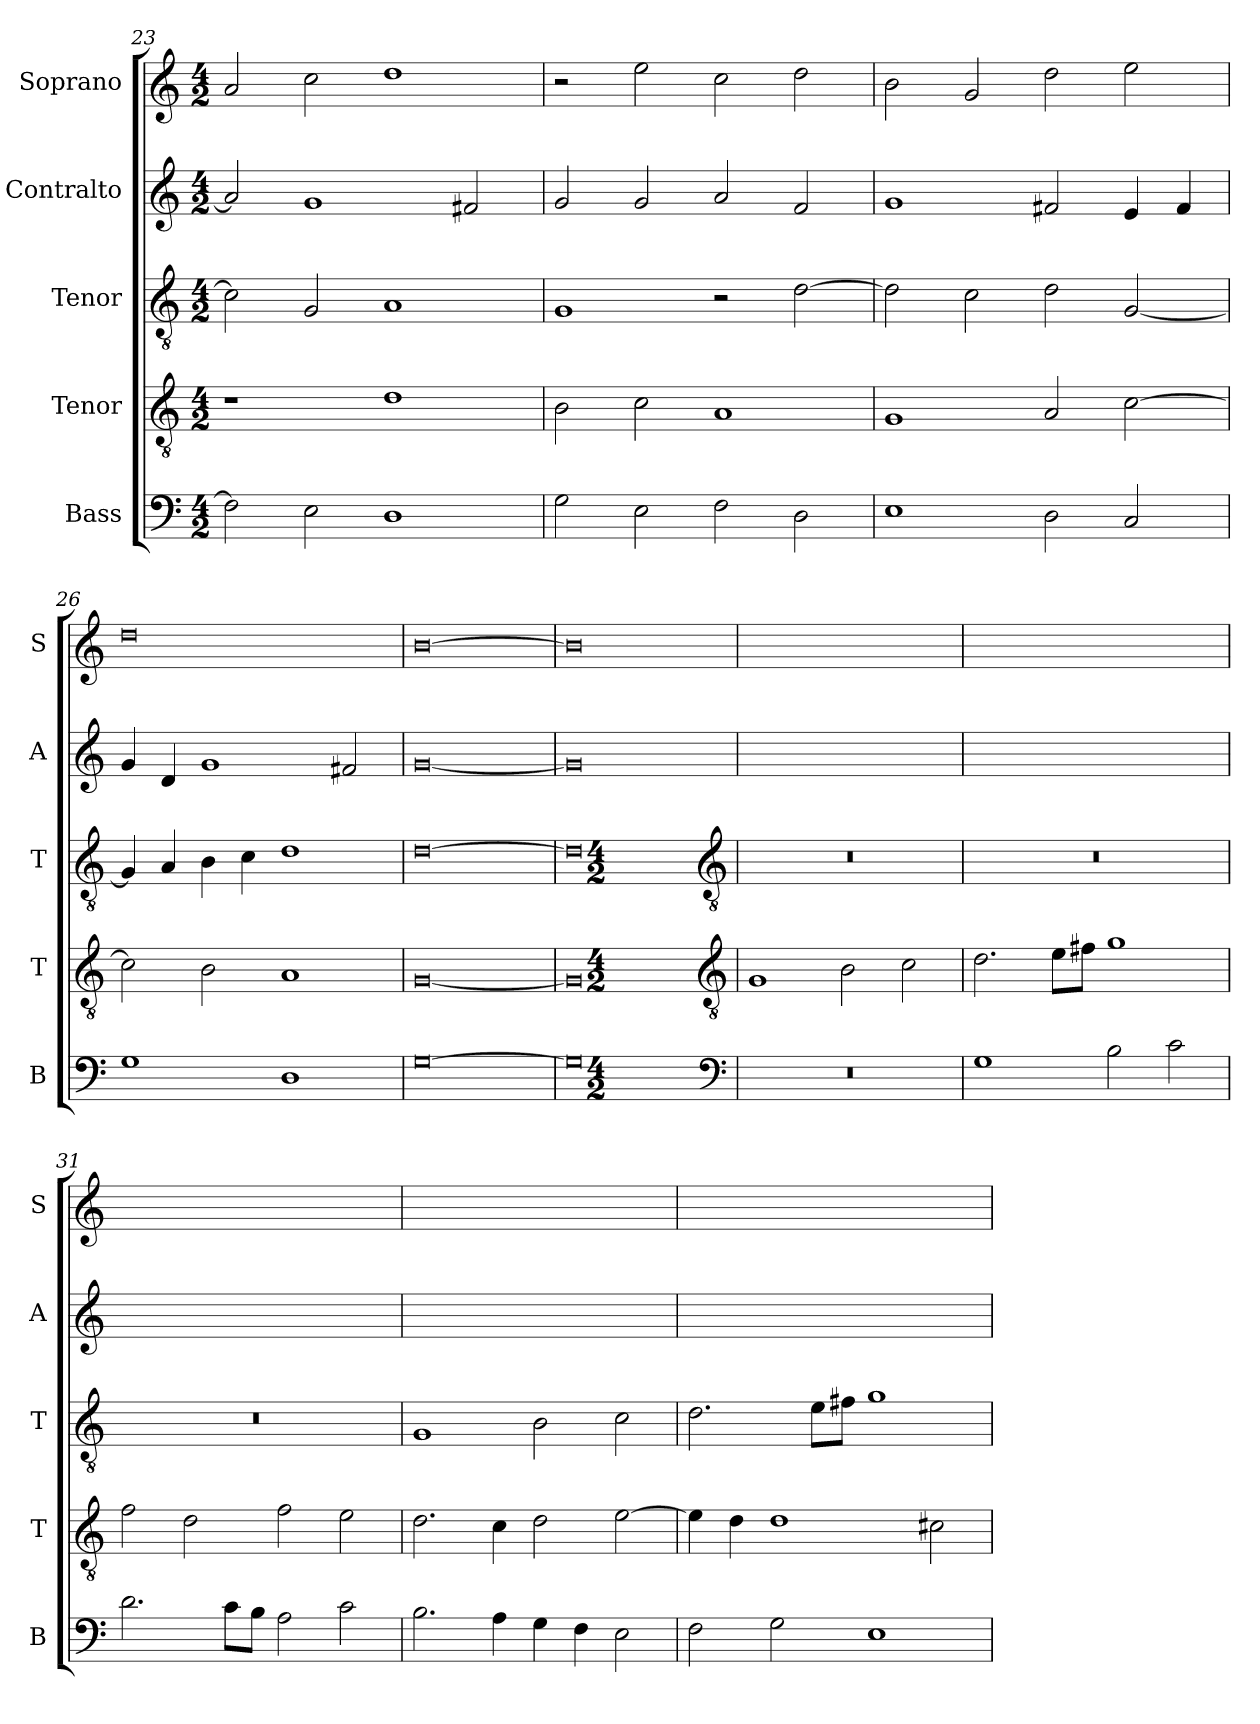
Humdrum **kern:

**kern	**kern	**kern	**kern	**kern
*part5	*part4	*part3	*part2	*part1
*staff5	*staff4	*staff3	*staff2	*staff1
*I"Bass	*I"Tenor	*I"Tenor	*I"Contralto	*I"Soprano
*I'B	*I'T	*I'T	*I'A	*I'S
*clefF4	*clefGv2	*clefGv2	*clefG2	*clefG2
*k[]	*k[]	*k[]	*k[]	*k[]
*G:mix	*G:mix	*G:mix	*G:mix	*G:mix
*M4/2	*M4/2	*M4/2	*M4/2	*M4/2
=23	=23	=23	=23	=23
2F]	1r	2c]	2a]	2a
2E	.	2G	1g	2cc
1D	1d	1A	.	1dd
.	.	.	2f#X	.
=24	=24	=24	=24	=24
2G	2B	1G	2g	2r
2E	2c	.	2g	2ee
2F	1A	2r	2a	2cc
2D	.	[2d	2f	2dd
=25	=25	=25	=25	=25
1E	1G	2d]	1g	2b
.	.	2c	.	2g
2D	2A	2d	2f#X	2dd
2C	[2c	[2G	4e	2ee
.	.	.	4f#	.
=26	=26	=26	=26	=26
1G	2c]	4G]	4g	0dd
.	.	4A	4d	.
.	2B	4B	1g	.
.	.	4c	.	.
1D	1A	1d	.	.
.	.	.	2f#X	.
=27	=27	=27	=27	=27
[0G	[0G	[0d	[0g	[0b
=28	=28	=28	=28	=28
0G]	0G]	0d]	0g]	0b]
*clefF4	*clefGv2	*clefGv2	*	*
*k[]	*k[]	*k[]	*	*
*G:mix	*G:mix	*G:mix	*	*
*M4/2	*M4/2	*M4/2	*	*
=29	=29	=29	=29	=29
0r	1G	0r	0ryy	0ryy
.	2B	.	.	.
.	2c	.	.	.
=30	=30	=30	=30	=30
1G	2.d	0r	0ryy	0ryy
.	8e\L	.	.	.
.	8f#X\J	.	.	.
2B	1g	.	.	.
2c	.	.	.	.
=31	=31	=31	=31	=31
2.d	2f	0r	0ryy	0ryy
.	2d	.	.	.
8c\L	.	.	.	.
8B\J	.	.	.	.
2A	2f	.	.	.
2c	2e	.	.	.
=32	=32	=32	=32	=32
2.B	2.d	1G	0ryy	0ryy
4A	4c	.	.	.
4G	2d	2B	.	.
4F	.	.	.	.
2E	[2e	2c	.	.
=33	=33	=33	=33	=33
2F	4e]	2.d	0ryy	0ryy
.	4d	.	.	.
2G	1d	.	.	.
.	.	8e\L	.	.
.	.	8f#X\J	.	.
1E	.	1g	.	.
.	2c#X	.	.	.
=	=	=	=	=
*-	*-	*-	*-	*-
